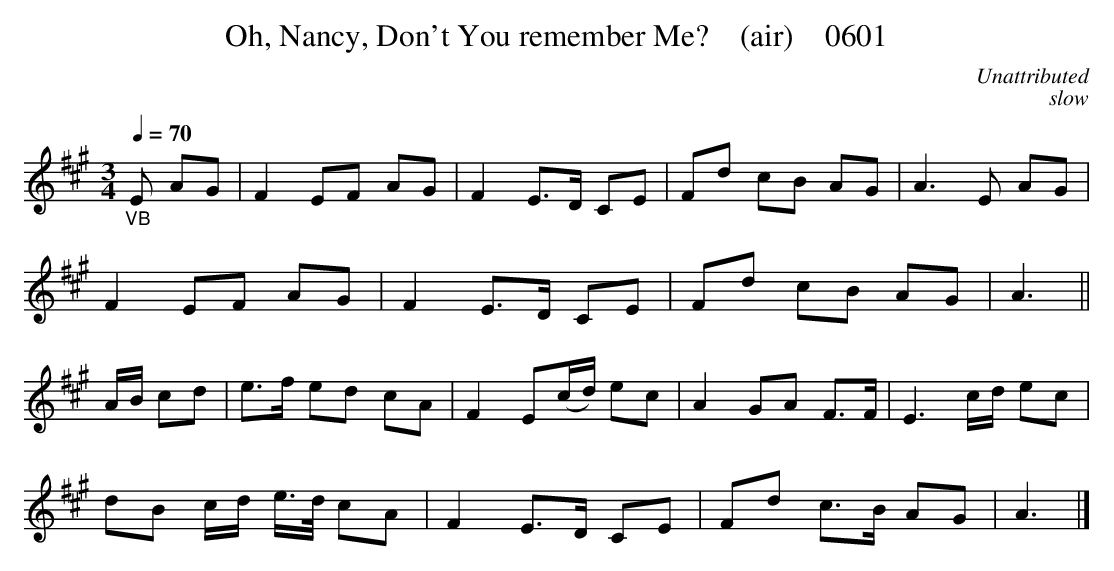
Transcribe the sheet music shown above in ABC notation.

X:1
T:Oh, Nancy, Don't You remember Me?    (air)    0601
C:Unattributed
C:slow
BRENNAN June 2003 (HTTP://WWW.SOSYOURMOM.COM)
Q:1/4=70
M:3/4
L:1/8
K:A
"_VB"E AG|F2EF AG|F2E3/2D/2 CE|Fd cB AG|A3E AG|
F2EF AG|F2E3/2D/2 CE|Fd cB AG|A3||
A/2B/2 cd|e3/2f/2 ed cA|F2E(c/2d/2) ec|A2GA F3/2F/2|E3c/2d/2 ec|
dB c/2d/2 e3/4d/4 cA|F2E3/2D/2 CE|Fd c3/2B/2 AG|A3|]
